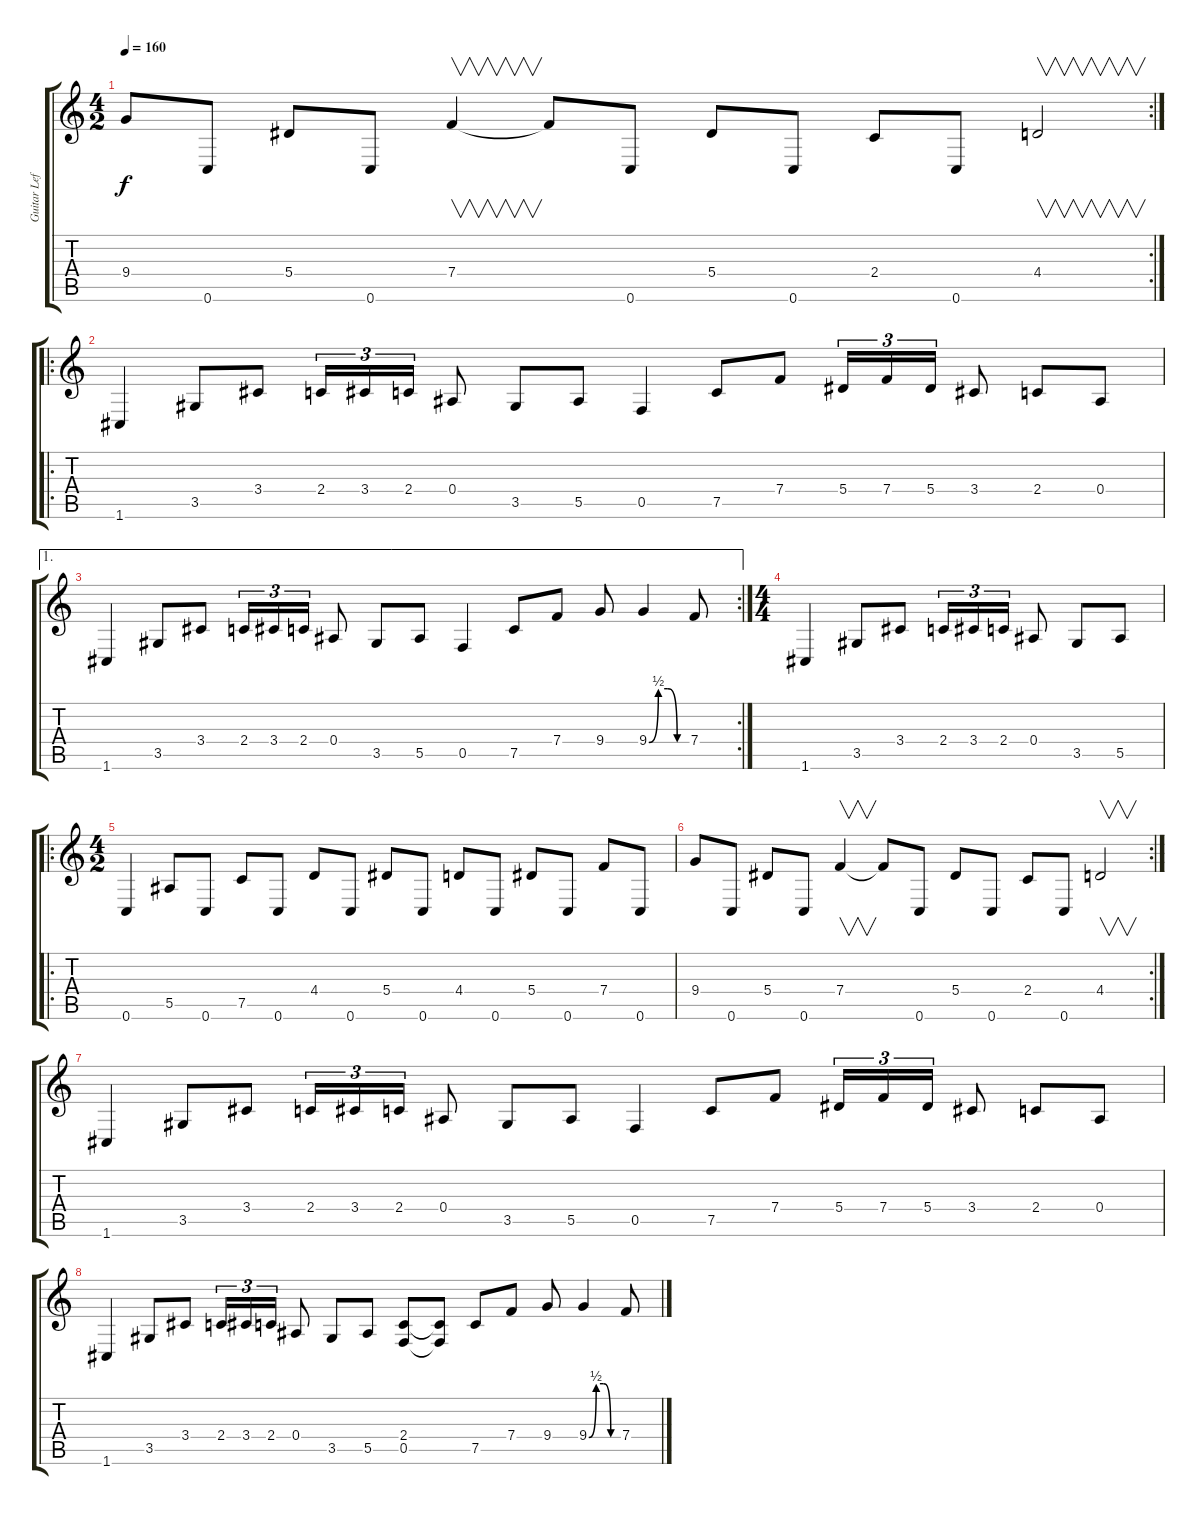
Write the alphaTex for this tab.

\track ("Guitar Left" "Guitar Lef") {instrument distortionguitar}
\staff {score tabs}
\tuning (C4 G3 Eb3 Bb2 F2 C2) {hide}
\rc 2
\ts (4 2)
\tempo 160
\clef g2
\ks c
9.4.8{dy f} 0.6.8 5.4.8 0.6.8 7.4.4{v} 7.4{t}.8 0.6.8 5.4.8 0.6.8 2.4.8 0.6.8 4.4.2{v} |
\ro
1.6.4 3.5.8 3.4.8 2.4.16{tu (3 2)} 3.4.16{tu (3 2)} 2.4.16{tu (3 2)} 0.4.8 3.5.8 5.5.8 0.5.4 7.5.8 7.4.8 5.4.16{tu (3 2)} 7.4.16{tu (3 2)} 5.4.16{tu (3 2)} 3.4.8 2.4.8 0.4.8 |
\ae 1
\rc 2
1.6.4 3.5.8 3.4.8 2.4.16{tu (3 2)} 3.4.16{tu (3 2)} 2.4.16{tu (3 2)} 0.4.8 3.5.8 5.5.8 0.5.4 7.5.8 7.4.8 9.4.8 9.4{be (custom 0 0 15 2 30 2 45 0 60 0)}.4 7.4.8 |
\ts (4 4)
1.6.4 3.5.8 3.4.8 2.4.16{tu (3 2)} 3.4.16{tu (3 2)} 2.4.16{tu (3 2)} 0.4.8 3.5.8 5.5.8 |
\ro
\ts (4 2)
0.6.4 5.5.8 0.6.8 7.5.8 0.6.8 4.4.8 0.6.8 5.4.8 0.6.8 4.4.8 0.6.8 5.4.8 0.6.8 7.4.8 0.6.8 |
\rc 2
9.4.8 0.6.8 5.4.8 0.6.8 7.4.4{v} 7.4{t}.8 0.6.8 5.4.8 0.6.8 2.4.8 0.6.8 4.4.2{v} |
1.6.4 3.5.8 3.4.8 2.4.16{tu (3 2)} 3.4.16{tu (3 2)} 2.4.16{tu (3 2)} 0.4.8 3.5.8 5.5.8 0.5.4 7.5.8 7.4.8 5.4.16{tu (3 2)} 7.4.16{tu (3 2)} 5.4.16{tu (3 2)} 3.4.8 2.4.8 0.4.8 |
1.6.4 3.5.8 3.4.8 2.4.16{tu (3 2)} 3.4.16{tu (3 2)} 2.4.16{tu (3 2)} 0.4.8 3.5.8 5.5.8 (2.4 0.5).8 (2.4{t} 0.5{t}).8 7.5.8 7.4.8 9.4.8 9.4{be (custom 0 0 15 2 30 2 45 0 60 0)}.4 7.4.8
